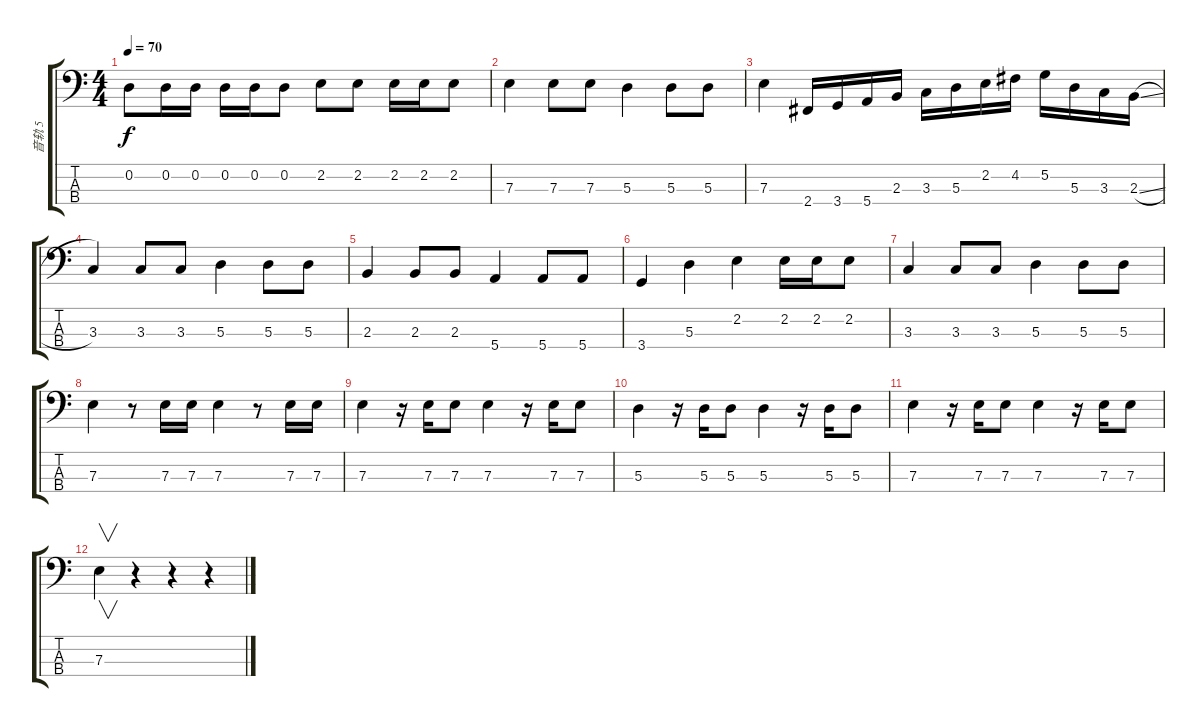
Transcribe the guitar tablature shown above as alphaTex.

\track ("音轨 5" "音轨 5") {instrument electricbassfinger}
\staff {score tabs}
\tuning (G2 D2 A1 E1) {hide}
\ts (4 4)
\tempo 70
\clef f4
\ks c
0.2.8{dy f} 0.2.16 0.2.16 0.2.16 0.2.16 0.2.8 2.2.8 2.2.8 2.2.16 2.2.16 2.2.8 |
7.3.4 7.3.8 7.3.8 5.3.4 5.3.8 5.3.8 |
7.3.4 2.4.16 3.4.16 5.4.16 2.3.16 3.3.16 5.3.16 2.2.16 4.2.16 5.2.16 5.3.16 3.3.16 2.3{sl}.16 |
3.3.4 3.3.8 3.3.8 5.3.4 5.3.8 5.3.8 |
2.3.4 2.3.8 2.3.8 5.4.4 5.4.8 5.4.8 |
3.4.4 5.3.4 2.2.4 2.2.16 2.2.16 2.2.8 |
3.3.4 3.3.8 3.3.8 5.3.4 5.3.8 5.3.8 |
7.3.4 r.8 7.3.16 7.3.16 7.3.4 r.8 7.3.16 7.3.16 |
7.3.4 r.16 7.3.16 7.3.8 7.3.4 r.16 7.3.16 7.3.8 |
5.3.4 r.16 5.3.16 5.3.8 5.3.4 r.16 5.3.16 5.3.8 |
7.3.4 r.16 7.3.16 7.3.8 7.3.4 r.16 7.3.16 7.3.8 |
7.3.4{v} r.4 r.4 r.4
